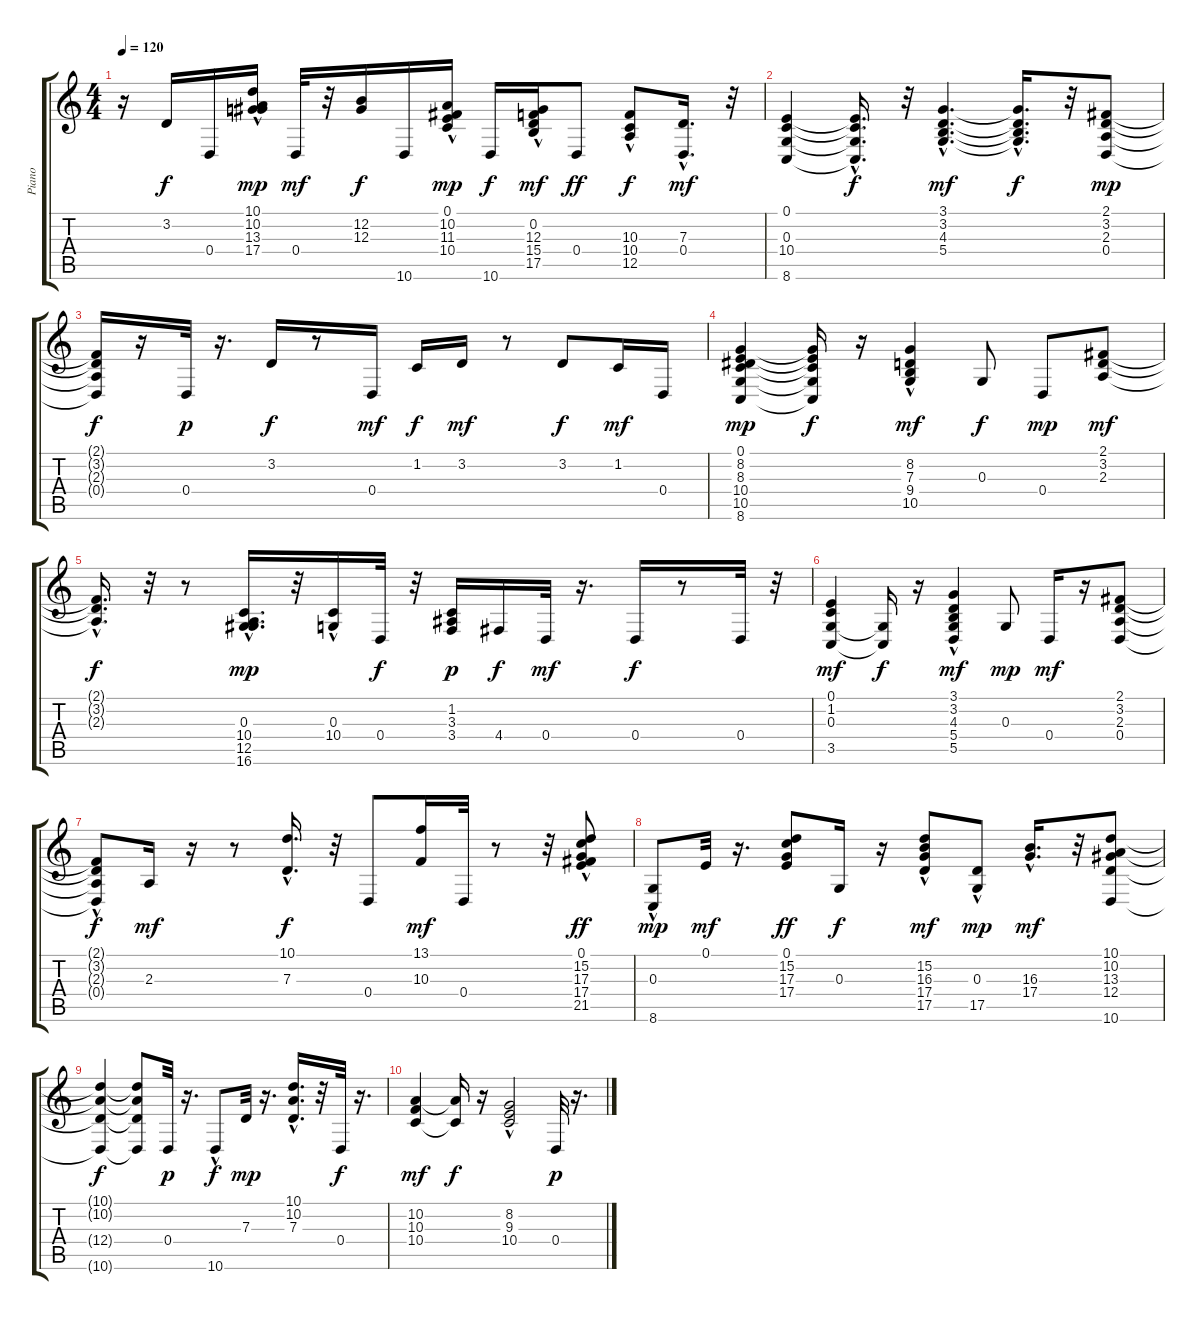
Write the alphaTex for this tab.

\track ("Piano" "Piano") {instrument brightacousticpiano}
\staff {score tabs}
\tuning (E4 B3 G3 D3 A2 E2) {hide}
\ts (4 4)
\tempo 120
\clef g2
\ks c
r.16{dy mf} 3.2.16{dy f} 0.4.16 (10.1{hac} 10.2 13.3 17.4).16{dy mp} 0.4.32{dy mf} r.32 (12.2 12.3).16{dy f} 10.6.16 (0.1 10.2{hac} 11.3 10.4).16{dy mp} 10.6.16{dy f} (0.2{hac} 12.3 15.4 17.5).16{dy mf} 0.4.8{dy ff} (10.3 10.4{hac} 12.5).8{dy f} (7.3{hac} 0.4).16{d dy mf} r.32 |
(0.1 0.3 10.4 8.6).4 (0.1{hac t} 0.3{t} 10.4{t} 8.6{t}).16{d dy f} r.32 (3.1{hac} 3.2{hac} 4.3{hac} 5.4{hac}).4{d dy mf} (3.1{hac t} 3.2{t} 4.3{hac t} 5.4{t}).16{d dy f} r.32 (2.1 3.2 2.3 0.4).8{dy mp} |
(2.1{t} 3.2{t} 2.3{t} 0.4{t}).16{dy f} r.16 0.4.32{dy p} r.16{d} 3.2.16{dy f} r.8 0.4.16{dy mf} 1.2.16{dy f} 3.2.16{dy mf} r.8 3.2.8{dy f} 1.2.16{dy mf} 0.4.16 |
(0.1 8.2 8.3 10.4 10.5 8.6).4{dy mp} (0.1{t} 8.2{t} 10.4{t} 10.5{t} 8.6{t}).16{dy f} r.16 (8.2{hac} 7.3{hac} 9.4{hac} 10.5).4{dy mf} 0.3.8{dy f} 0.4.8{dy mp} (2.1 3.2 2.3).8{dy mf} |
(2.1{t} 3.2{t} 2.3{hac t}).16{d dy f} r.32 r.8 (0.3 10.4{hac} 12.5{hac} 16.6).16{d dy mp} r.32 (0.3{hac} 10.4).16 0.4.32{dy f} r.32 (1.2 3.3 3.4).16{dy p} 4.4.16{dy f} 0.4.32{dy mf} r.16{d} 0.4.16{dy f} r.8 0.4.32 r.32 |
(0.1 1.2 0.3 3.5).4{dy mf} (0.3{t} 3.5{t}).16{dy f} r.16 (3.1{hac} 3.2{hac} 4.3{hac} 5.4{hac} 5.5{hac}).4{dy mf} 0.3.8{dy mp} 0.4.16{dy mf} r.16 (2.1 3.2 2.3 0.4).8 |
(2.1{hac t} 3.2{hac t} 2.3{t} 0.4{t}).8{dy f} 2.3.16{dy mf} r.16 r.8 (10.1{hac} 7.3).16{d dy f} r.32 0.4.8 (13.1 10.3).16{dy mf} 0.4.32 r.8 r.32 (0.1{hac} 15.2 17.3 17.4 21.5).8{dy ff} |
(0.3 8.6{hac}).8{dy mp} 0.1.32{dy mf} r.16{d} (0.1 15.2 17.3 17.4).8{dy ff} 0.3.16{dy f} r.16 (15.2 16.3{hac} 17.4 17.5).8{dy mf} (0.3 17.5{hac}).8{dy mp} (16.3 17.4{hac}).16{d dy mf} r.32 (10.1 10.2 13.3 12.4 10.6).8 |
(10.1{t} 10.2{t} 12.4{t} 10.6{t}).4{dy f} (10.1{t} 10.2{t} 12.4{t} 10.6{t}).8 0.4.32{dy p} r.16{d} 10.6{hac}.8{dy f} 7.3.32{dy mp} r.16{d} (10.1{hac} 10.2{hac} 7.3{hac}).16{d} r.32 0.4.32{dy f} r.16{d} |
(10.2 10.3 10.4).4{dy mf} (10.2{t} 10.4{t}).16{dy f} r.16 (8.2 9.3{hac} 10.4).2 0.4.32{dy p} r.16{d}
